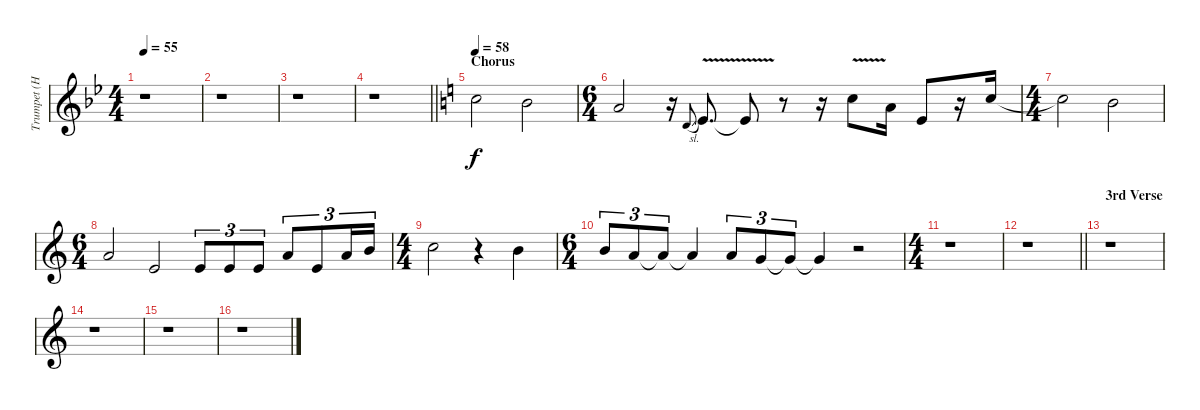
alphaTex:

\track ("Trumpet (Humphrey Lyttelton)" "Trumpet (H") {instrument trumpet}
\staff {score}
\tuning (E4 B3 G3 D3 A2 E2) {hide}
\ts (4 4)
\tempo 55
\clef g2
\ks gminor
r.1{dy f} |
r.1 |
r.1 |
\barLineRight lightlight
r.1 |
\section ("" "Chorus")
\tempo 58
\ks aminor
8.1.2 7.1.2 |
\ts (6 4)
5.1.2 r.16 3.2{sl}.8{gr onbeat} 5.2{v}.8{d} 5.2{t}.8 r.8 r.16 8.1{v}.8 5.1.16{beam split} 5.2.8 r.16 8.1.16 |
\ts (4 4)
8.1{t}.2 7.1.2 |
\ts (6 4)
5.1.2 5.2.2 5.2.8{tu (3 2)} 5.2.8{tu (3 2)} 5.2.8{tu (3 2) beam split} 5.1.8{tu (3 2)} 5.2.8{tu (3 2)} 5.1.16{tu (3 2)} 7.1.16{tu (3 2)} |
\ts (4 4)
8.1.2 r.4 7.1.4 |
\ts (6 4)
7.1.8{tu (3 2)} 5.1.8{tu (3 2)} 5.1{t}.8{tu (3 2)} 5.1{t}.4 5.1.8{tu (3 2)} 8.2.8{tu (3 2)} 8.2{t}.8{tu (3 2)} 8.2{t}.4 r.2 |
\ts (4 4)
r.1 |
\barLineRight lightlight
r.1 |
\section ("" "3rd Verse")
r.1 |
r.1 |
r.1 |
r.1
